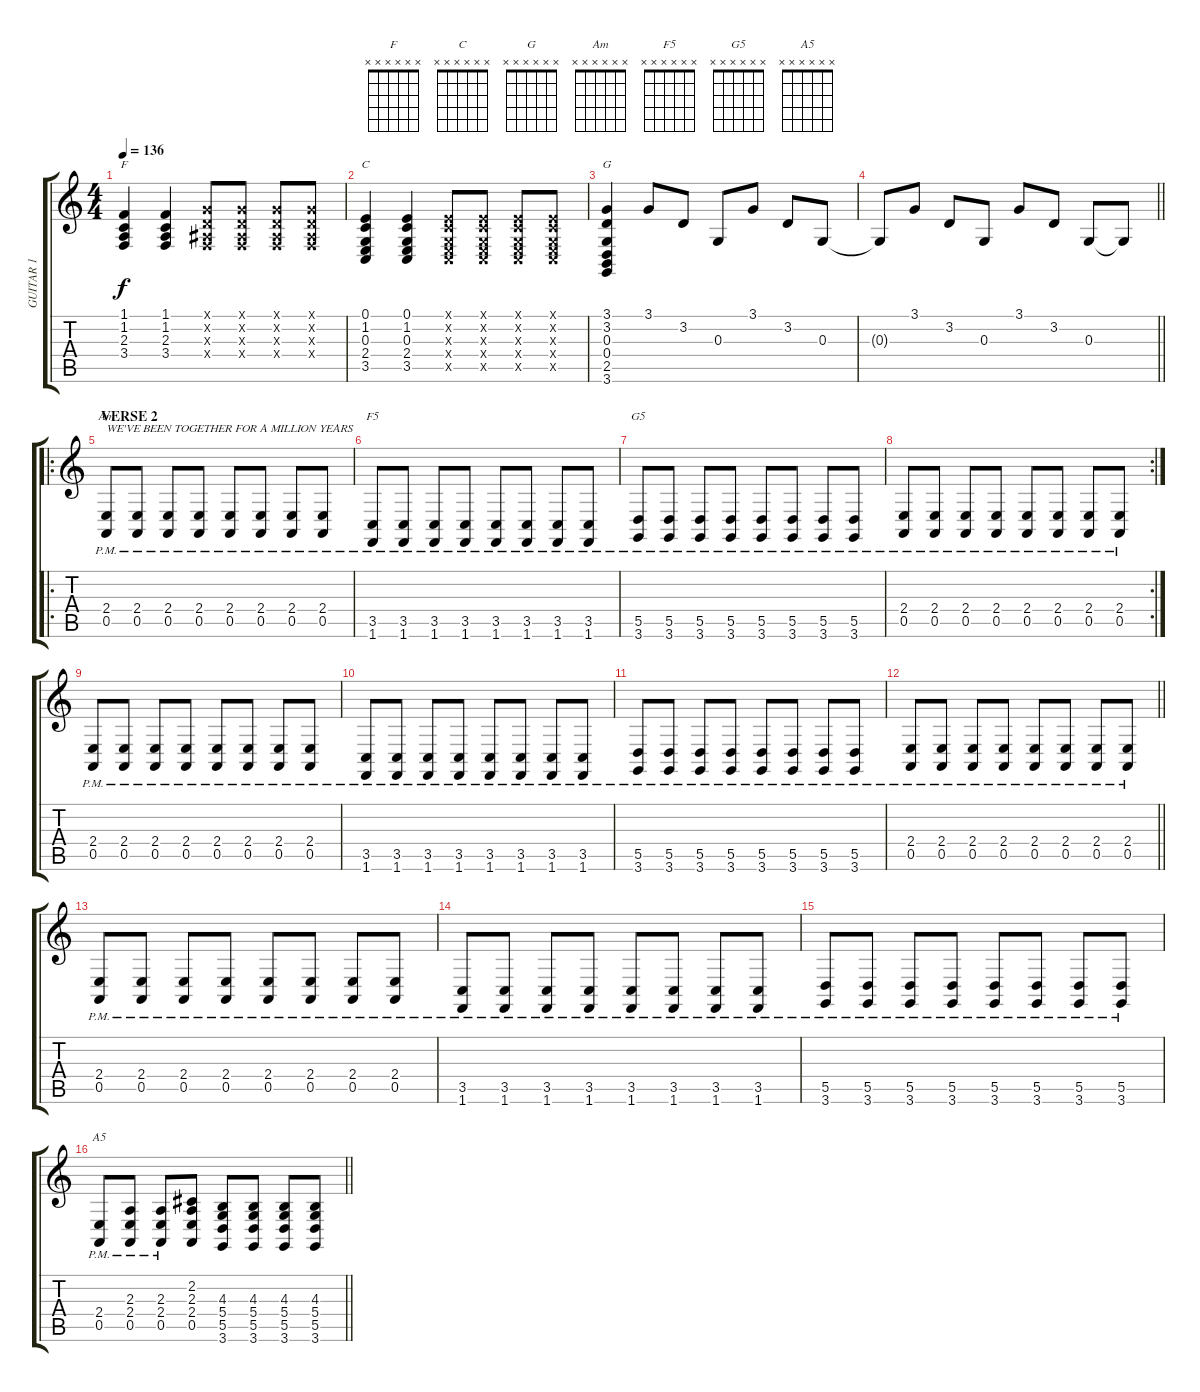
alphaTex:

\track ("GUITAR 1" "GUITAR 1") {instrument lead2sawtooth}
\staff {score tabs}
\tuning (E4 B3 G3 D3 A2 E2) {hide}
\chord ("F" x x x x x x)
\chord ("C" x x x x x x)
\chord ("G" x x x x x x)
\chord ("Am" x x x x x x)
\chord ("F5" x x x x x x)
\chord ("G5" x x x x x x)
\chord ("A5" x x x x x x)
\ts (4 4)
\tempo 136
\clef g2
\ks c
(1.1 1.2 2.3 3.4).4{ch "F" dy f} (1.1 1.2 2.3 3.4).4 (3.1{x} 3.2{x} 3.3{x} 3.4{x}).8 (3.1{x} 3.2{x} 3.3{x} 3.4{x}).8 (3.1{x} 3.2{x} 3.3{x} 3.4{x}).8 (3.1{x} 3.2{x} 3.3{x} 3.4{x}).8 |
(0.1 1.2 0.3 2.4 3.5).4{ch "C"} (0.1 1.2 0.3 2.4 3.5).4 (0.1{x} 1.2{x} 0.3{x} 2.4{x} 3.5{x}).8 (0.1{x} 1.2{x} 0.3{x} 2.4{x} 3.5{x}).8 (0.1{x} 1.2{x} 0.3{x} 2.4{x} 3.5{x}).8 (0.1{x} 1.2{x} 0.3{x} 2.4{x} 3.5{x}).8 |
(3.1 3.2 0.3 0.4 2.5 3.6).4{ch "G"} 3.1.8 3.2.8 0.3.8 3.1.8 3.2.8 0.3.8 |
\barLineRight lightlight
0.3{t}.8 3.1.8 3.2.8 0.3.8 3.1.8 3.2.8 0.3.8 0.3{t}.8 |
\ro
\section ("" "VERSE 2")
(2.4{pm} 0.5{pm}).8{ch "Am" txt "WE'VE BEEN TOGETHER FOR A MILLION YEARS"} (2.4{pm} 0.5{pm}).8 (2.4{pm} 0.5{pm}).8 (2.4{pm} 0.5{pm}).8 (2.4{pm} 0.5{pm}).8 (2.4{pm} 0.5{pm}).8 (2.4{pm} 0.5{pm}).8 (2.4{pm} 0.5{pm}).8 |
(3.5{pm} 1.6{pm}).8{ch "F5"} (3.5{pm} 1.6{pm}).8 (3.5{pm} 1.6{pm}).8 (3.5{pm} 1.6{pm}).8 (3.5{pm} 1.6{pm}).8 (3.5{pm} 1.6{pm}).8 (3.5{pm} 1.6{pm}).8 (3.5{pm} 1.6{pm}).8 |
(5.5{pm} 3.6{pm}).8{ch "G5"} (5.5{pm} 3.6{pm}).8 (5.5{pm} 3.6{pm}).8 (5.5{pm} 3.6{pm}).8 (5.5{pm} 3.6{pm}).8 (5.5{pm} 3.6{pm}).8 (5.5{pm} 3.6{pm}).8 (5.5{pm} 3.6{pm}).8 |
\rc 2
(2.4{pm} 0.5{pm}).8 (2.4{pm} 0.5{pm}).8 (2.4{pm} 0.5{pm}).8 (2.4{pm} 0.5{pm}).8 (2.4{pm} 0.5{pm}).8 (2.4{pm} 0.5{pm}).8 (2.4{pm} 0.5{pm}).8 (2.4{pm} 0.5{pm}).8 |
(2.4{pm} 0.5{pm}).8 (2.4{pm} 0.5{pm}).8 (2.4{pm} 0.5{pm}).8 (2.4{pm} 0.5{pm}).8 (2.4{pm} 0.5{pm}).8 (2.4{pm} 0.5{pm}).8 (2.4{pm} 0.5{pm}).8 (2.4{pm} 0.5{pm}).8 |
(3.5{pm} 1.6{pm}).8 (3.5{pm} 1.6{pm}).8 (3.5{pm} 1.6{pm}).8 (3.5{pm} 1.6{pm}).8 (3.5{pm} 1.6{pm}).8 (3.5{pm} 1.6{pm}).8 (3.5{pm} 1.6{pm}).8 (3.5{pm} 1.6{pm}).8 |
(5.5{pm} 3.6{pm}).8 (5.5{pm} 3.6{pm}).8 (5.5{pm} 3.6{pm}).8 (5.5{pm} 3.6{pm}).8 (5.5{pm} 3.6{pm}).8 (5.5{pm} 3.6{pm}).8 (5.5{pm} 3.6{pm}).8 (5.5{pm} 3.6{pm}).8 |
\barLineRight lightlight
(2.4{pm} 0.5{pm}).8 (2.4{pm} 0.5{pm}).8 (2.4{pm} 0.5{pm}).8 (2.4{pm} 0.5{pm}).8 (2.4{pm} 0.5{pm}).8 (2.4{pm} 0.5{pm}).8 (2.4{pm} 0.5{pm}).8 (2.4{pm} 0.5{pm}).8 |
(2.4{pm} 0.5{pm}).8 (2.4{pm} 0.5{pm}).8 (2.4{pm} 0.5{pm}).8 (2.4{pm} 0.5{pm}).8 (2.4{pm} 0.5{pm}).8 (2.4{pm} 0.5{pm}).8 (2.4{pm} 0.5{pm}).8 (2.4{pm} 0.5{pm}).8 |
(3.5{pm} 1.6{pm}).8 (3.5{pm} 1.6{pm}).8 (3.5{pm} 1.6{pm}).8 (3.5{pm} 1.6{pm}).8 (3.5{pm} 1.6{pm}).8 (3.5{pm} 1.6{pm}).8 (3.5{pm} 1.6{pm}).8 (3.5{pm} 1.6{pm}).8 |
(5.5{pm} 3.6{pm}).8 (5.5{pm} 3.6{pm}).8 (5.5{pm} 3.6{pm}).8 (5.5{pm} 3.6{pm}).8 (5.5{pm} 3.6{pm}).8 (5.5{pm} 3.6{pm}).8 (5.5{pm} 3.6{pm}).8 (5.5{pm} 3.6{pm}).8 |
\barLineRight lightlight
(2.4{pm} 0.5{pm}).8{ch "A5"} (2.3{pm} 2.4{pm} 0.5{pm}).8 (2.3{pm} 2.4{pm} 0.5{pm}).8 (2.2 2.3 2.4 0.5).8 (4.3 5.4 5.5 3.6).8 (4.3 5.4 5.5 3.6).8 (4.3 5.4 5.5 3.6).8 (4.3 5.4 5.5 3.6).8
